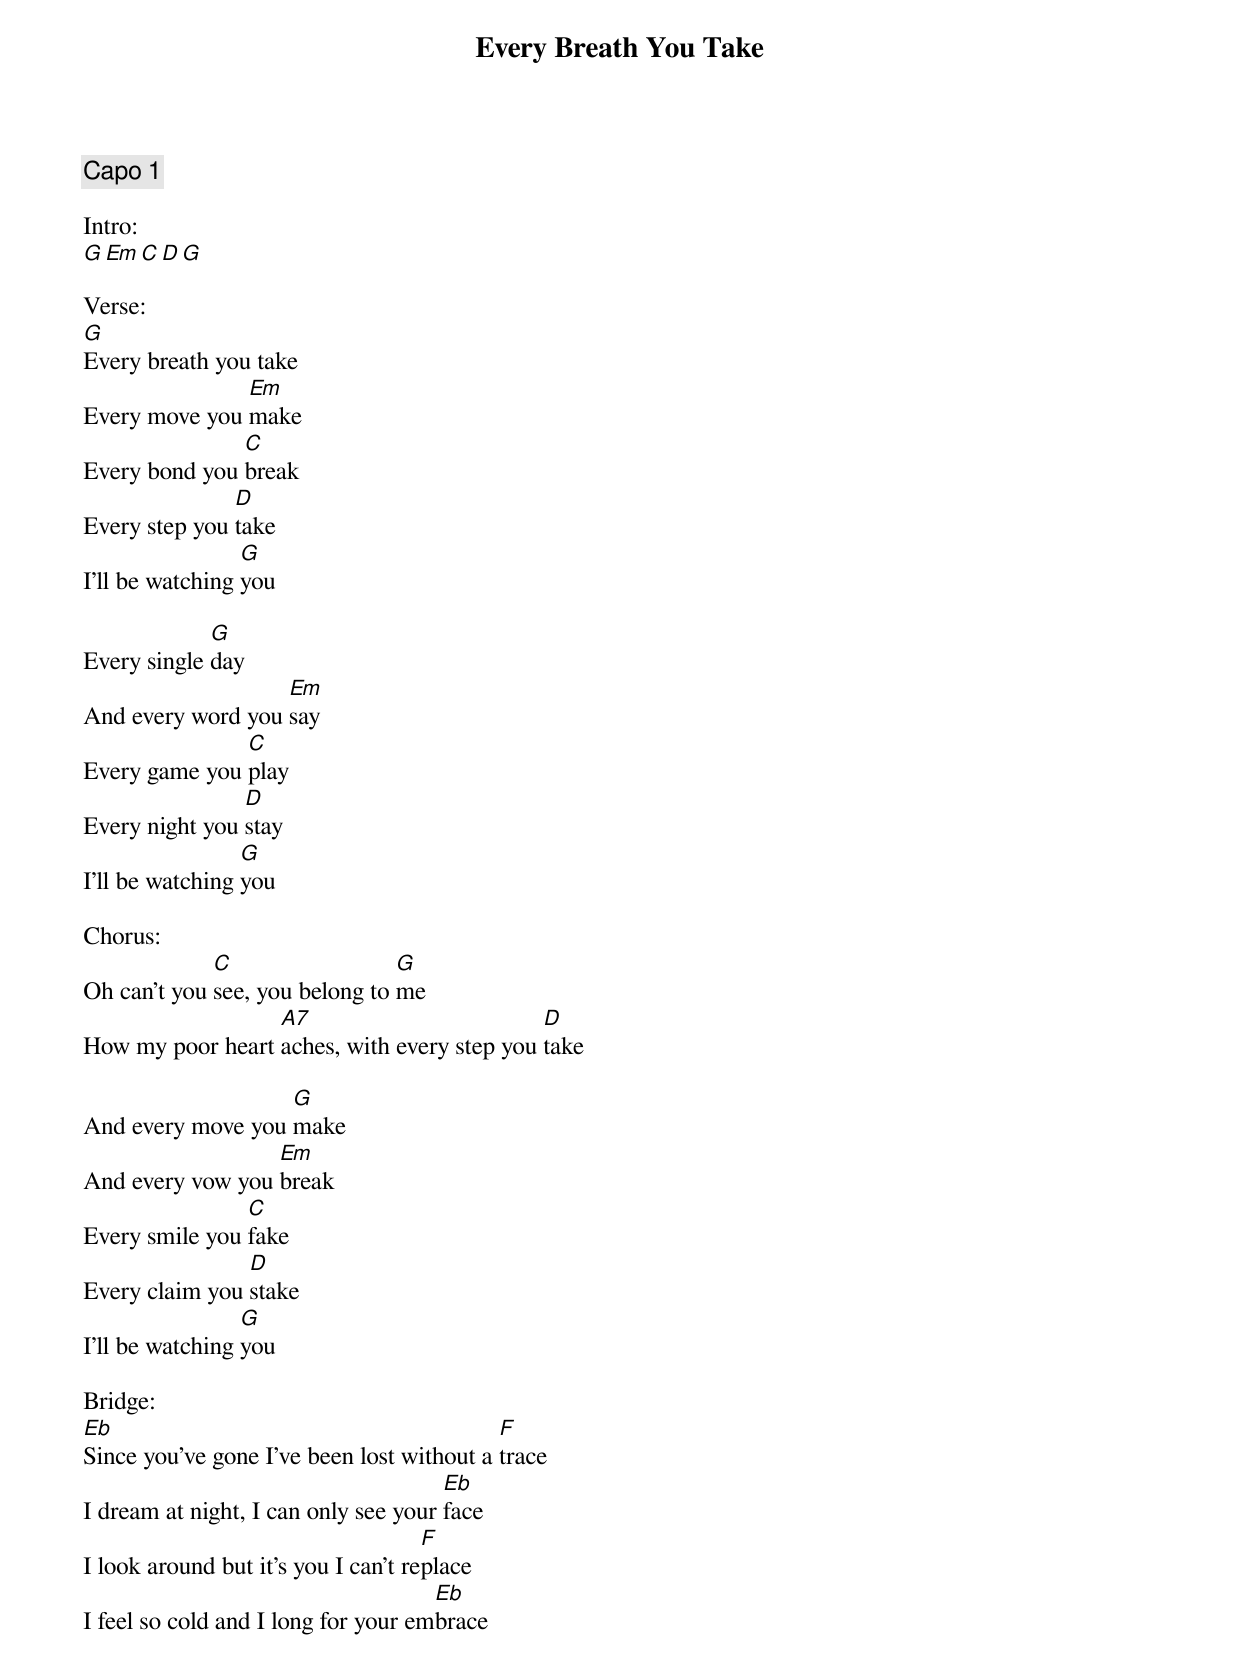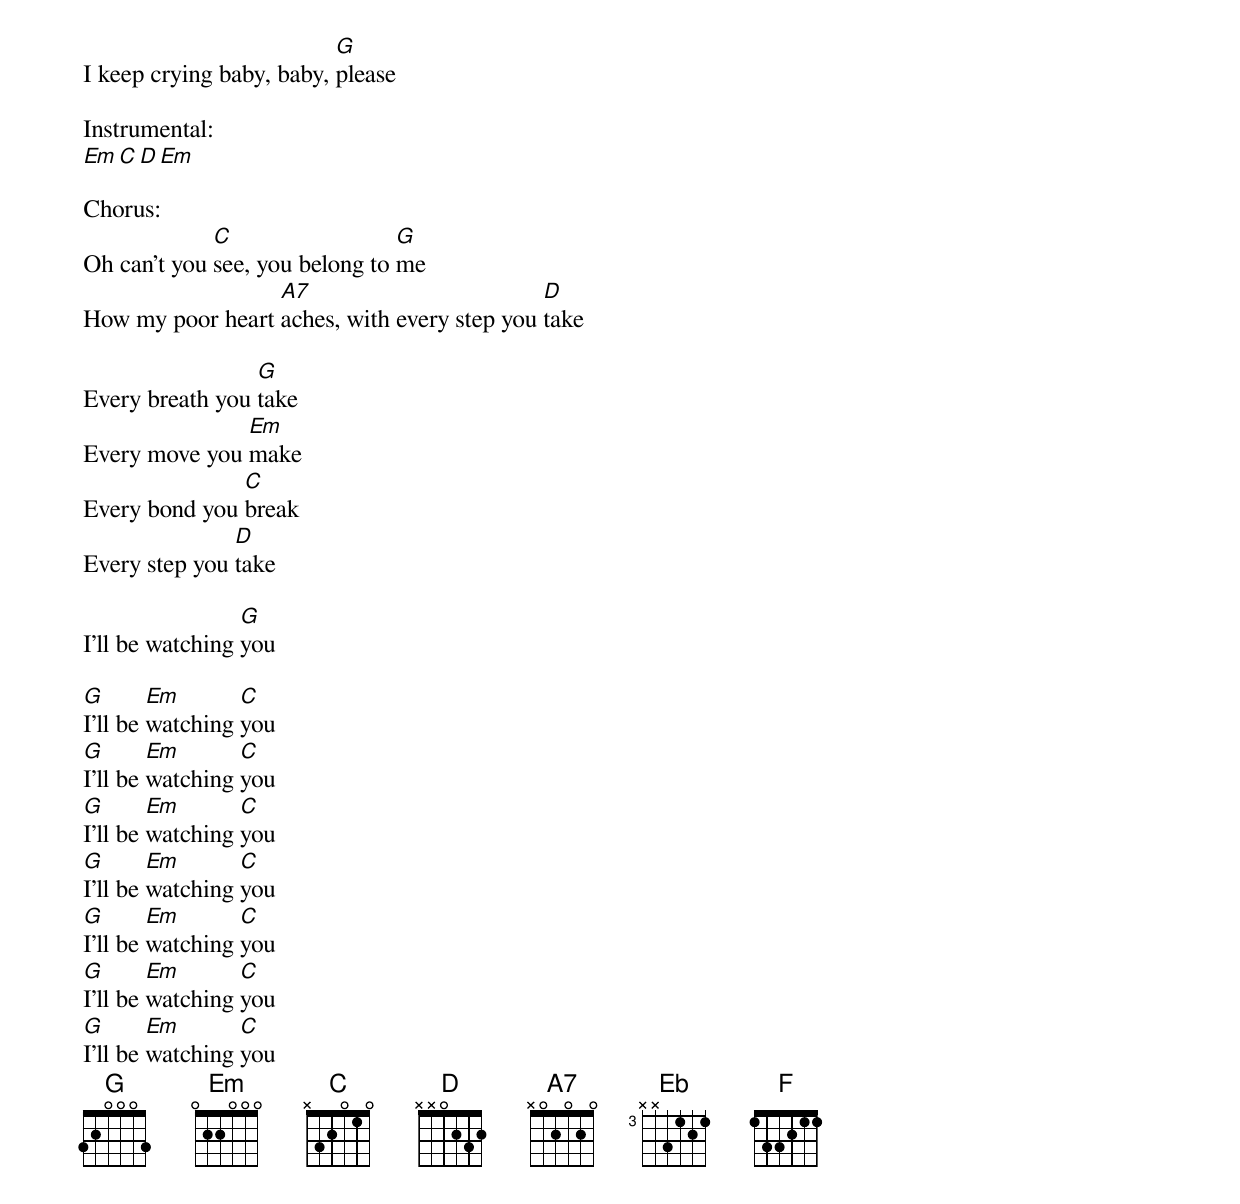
{title:Every Breath You Take}
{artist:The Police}
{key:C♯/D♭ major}
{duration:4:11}
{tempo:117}
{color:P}

{comment: Capo 1}

Intro:
[G][Em][C][D][G]

Verse:
[G]Every breath you take
Every move you [Em]make
Every bond you [C]break
Every step you [D]take
I'll be watching [G]you

Every single [G]day
And every word you [Em]say
Every game you [C]play
Every night you [D]stay
I'll be watching [G]you

Chorus:
Oh can't you [C]see, you belong to [G]me
How my poor heart [A7]aches, with every step you [D]take

And every move you [G]make
And every vow you [Em]break
Every smile you [C]fake
Every claim you [D]stake
I'll be watching [G]you

Bridge:
[Eb]Since you've gone I've been lost without a [F]trace
I dream at night, I can only see your [Eb]face
I look around but it's you I can't re[F]place
I feel so cold and I long for your em[Eb]brace
I keep crying baby, baby, [G]please

Instrumental:
[Em][C][D][Em]

Chorus:
Oh can't you [C]see, you belong to [G]me
How my poor heart [A7]aches, with every step you [D]take

Every breath you [G]take
Every move you [Em]make
Every bond you [C]break
Every step you [D]take

I'll be watching [G]you

[G]I'll be [Em]watching [C]you
[G]I'll be [Em]watching [C]you
[G]I'll be [Em]watching [C]you
[G]I'll be [Em]watching [C]you
[G]I'll be [Em]watching [C]you
[G]I'll be [Em]watching [C]you
[G]I'll be [Em]watching [C]you
